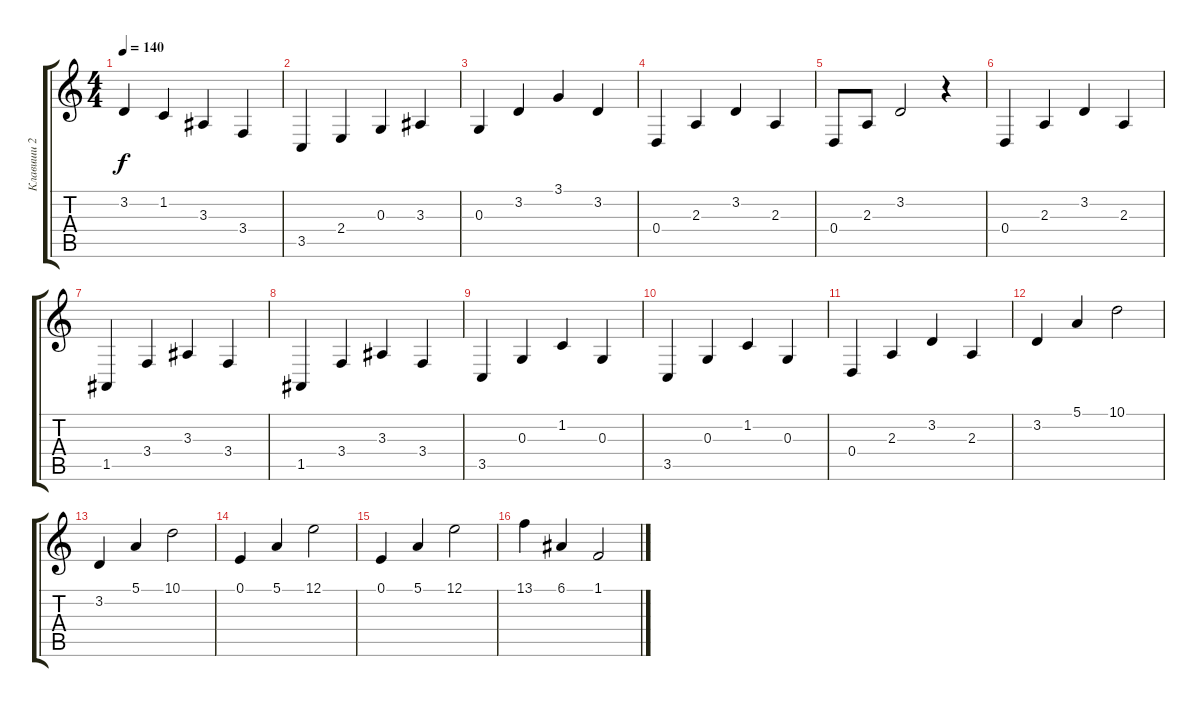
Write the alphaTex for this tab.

\track ("Клавиши 2" "Клавиши 2") {instrument acousticgrandpiano}
\staff {score tabs}
\tuning (E4 B3 G3 D3 A2 E2) {hide}
\ts (4 4)
\tempo 140
\clef g2
\ks c
3.2.4{dy f} 1.2.4 3.3.4 3.4.4 |
3.5.4 2.4.4 0.3.4 3.3.4 |
0.3.4 3.2.4 3.1.4 3.2.4 |
0.4.4 2.3.4 3.2.4 2.3.4 |
0.4.8 2.3.8 3.2.2 r.4 |
0.4.4 2.3.4 3.2.4 2.3.4 |
1.5.4 3.4.4 3.3.4 3.4.4 |
1.5.4 3.4.4 3.3.4 3.4.4 |
3.5.4 0.3.4 1.2.4 0.3.4 |
3.5.4 0.3.4 1.2.4 0.3.4 |
0.4.4 2.3.4 3.2.4 2.3.4 |
3.2.4 5.1.4 10.1.2 |
3.2.4 5.1.4 10.1.2 |
0.1.4 5.1.4 12.1.2 |
0.1.4 5.1.4 12.1.2 |
13.1.4 6.1.4 1.1.2
